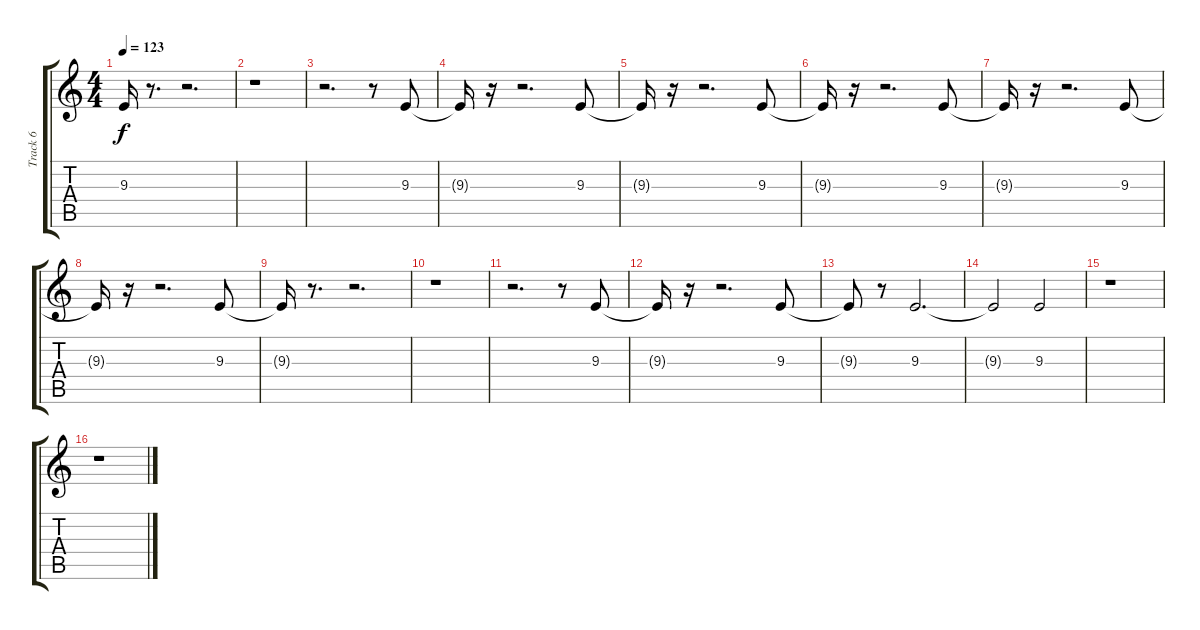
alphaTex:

\track ("Track 6" "Track 6") {instrument birdtweet}
\staff {score tabs}
\tuning (E4 B3 G3 D3 A2 E2) {hide}
\ts (4 4)
\tempo 123
\clef g2
\ks c
9.3{t}.16{dy f} r.8{d} r.2{d} |
r.1 |
r.2{d} r.8 9.3.8 |
9.3{t}.16 r.16 r.2{d} 9.3.8 |
9.3{t}.16 r.16 r.2{d} 9.3.8 |
9.3{t}.16 r.16 r.2{d} 9.3.8 |
9.3{t}.16 r.16 r.2{d} 9.3.8 |
9.3{t}.16 r.16 r.2{d} 9.3.8 |
9.3{t}.16 r.8{d} r.2{d} |
r.1 |
r.2{d} r.8 9.3.8 |
9.3{t}.16 r.16 r.2{d} 9.3.8 |
9.3{t}.8 r.8 9.3.2{d} |
9.3{t}.2 9.3.2 |
r.1 |
r.1
